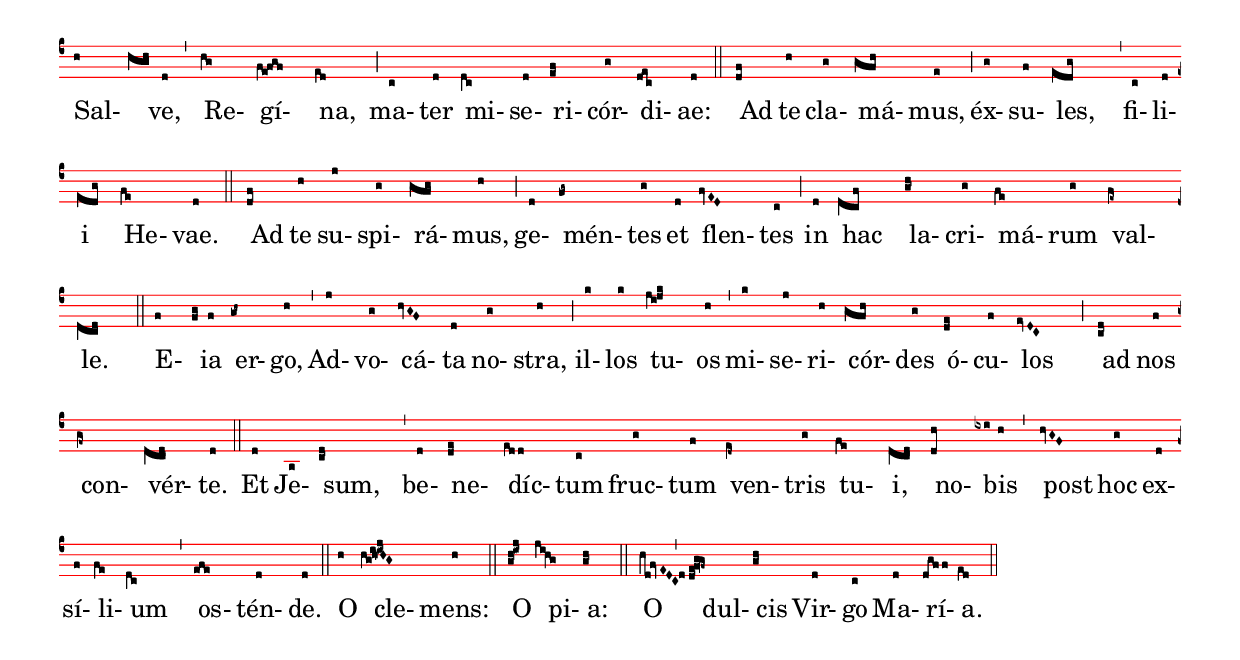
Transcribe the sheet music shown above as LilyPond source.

%% DO NOT EDIT this file manually; it is automatically
%% generated from LSR http://lsr.di.unimi.it
%% Make any changes in LSR itself, or in Documentation/snippets/new/ ,
%% and then run scripts/auxiliar/makelsr.py
%%
%% This file is in the public domain.
\version "2.18.0"

\header {
  lsrtags = "headword"

  texidoc = "
.

"
  doctitle = "Ancient headword"
} % begin verbatim

\include "gregorian.ly"

\score {
  <<
    \new VaticanaVoice = "cantus" {
      \clef "vaticana-do3"
      % Verse 1 — Salve, Regína
      a\melisma \[ a \flexa g \pes a\melismaEnd \] d
      \divisioMinima
      \[ a\melisma \flexa g\melismaEnd \]
      \[ f\melisma \flexa e f \pes g \flexa f\melismaEnd \]
      \[ e\melisma \flexa d\melismaEnd \]
      \divisioMaior
      c d \[d\melisma \flexa c\melismaEnd \] d
      \[ e\melisma \pes f\melismaEnd\] g
      \[d\melisma \pes e \flexa c\melismaEnd \] d
      \finalis
      % Verse 2 — Vita, dulcédo
      % a\melisma \[ a \flexa g \pes a\melismaEnd \] d
      % \divisioMinima
      % \[ a\melisma \flexa g\melismaEnd \]
      % \[ f\melisma \flexa e f \pes g \flexa f\melismaEnd \]
      % \[ e\melisma \flexa d\melismaEnd \]
      % \divisioMaior
      % c d \[e\melisma \pes f\melismaEnd \] g
      % \[d\melisma \pes e \flexa c\melismaEnd \] d
      % \finalis
      % Verse 3 — Ad te clamámus
      \[ d\melisma \pes f\melismaEnd\] a g
      \[ g\melisma \flexa f \pes a\melismaEnd\] e
      \divisioMaior
      g f \[ e\melisma \flexa d \pes g\melismaEnd \]
      \divisioMinima
      c d \[ e\melisma \flexa d \pes g\melismaEnd \]
      \[ f\melisma \flexa e\melismaEnd \] d
      \finalis
      % Verse 4 — Ad te suspirámus
      \[ d\melisma \pes f\melismaEnd \] a c' g
      \[ g\melisma \flexa f \pes g\melismaEnd \] a
      \divisioMaior
      d \[ f\melisma \pes \deminutum g\melismaEnd \] g d
      \[ \virga f\melisma \inclinatum e \inclinatum d\melismaEnd \]
      c \divisioMaior
      d \[ d\melisma \flexa c \pes f\melismaEnd \]
      \[ g\melisma \pes a\melismaEnd \]
      g \[ f\melisma \flexa e\melismaEnd \] g
      \[ f\melisma \flexa \deminutum e\melismaEnd \]
      \[ d\melisma \flexa c \pes d\melismaEnd \]
      \finalis
      % Verse 5 — Eia ergo, Advocáta nostra
      f\melisma \[ f \pes g\melismaEnd \] f
      \[ g\melisma \pes \deminutum a\melismaEnd \] a
      \divisioMinima
      c' g \[ \virga a\melisma \inclinatum g \inclinatum f\melismaEnd \] d g a
      \divisioMaior
      d' d' \[ c'\melisma \flexa b c' \pes d'\melismaEnd \] a
      \divisioMinima
      d' c' a \[ g\melisma \flexa f \pes a\melismaEnd \] g
      \[ d\melisma \pes e\melismaEnd \] f
      \[ \virga e\melisma \inclinatum d \inclinatum c\melismaEnd \]
      \divisioMaior
      \[ c\melisma \pes d\melismaEnd \]
      f \[ g\melisma \flexa \deminutum f\melismaEnd \]
      \[ d\melisma \flexa c \pes d\melismaEnd \] d
      \finalis
      % Verse 6 — Et Jesum
      d a, \[ c\melisma \pes d\melismaEnd \]
      \divisioMinima
      d \[ d\melisma \pes e\melismaEnd \] \[ e\melisma \flexa d d\melismaEnd \]
      c g f \[ e\melisma \flexa \deminutum d\melismaEnd \] g
      \[ f\melisma \flexa e\melismaEnd \]
      \[ d\melisma \flexa c \pes d\melismaEnd \]
      \[ d\melisma \pes a \] \virga bes\melismaEnd a
      \divisioMinima
      \[ \virga a\melisma \inclinatum g \inclinatum f\melismaEnd \] g d f
      \[ f\melisma \flexa e\melismaEnd \] \[ d\melisma \flexa c\melismaEnd \]
      \divisioMinima
      \[ e\melisma \pes f \flexa e\melismaEnd \] d d
      \finalis
      % Verse 7 ad finem — O clemens: O pia: O dulcis Virgo María
      a\melisma \[a \flexa g a \quilisma b \pes c'\melismaEnd \]
      \[ \virga b\melisma \inclinatum a \inclinatum g\melismaEnd \] a
      \finalis
      \[ g\melisma \pes a \quilisma b \pes c' \] \[ c' \flexa b\melismaEnd \]
      \[ a\melisma \flexa g\melismaEnd \] \[ g\melisma \pes a\melismaEnd \]
      \finalis
      \[ a\melisma \flexa d \virga f \inclinatum e \inclinatum d \inclinatum c d \]
      \divisioMinima
      \[ d \pes e f \pes g\melismaEnd \]
      \[ g\melisma \flexa \deminutum f\melismaEnd \]
      \[ g\melisma \pes a\melismaEnd \]
      d c d \[ d\melisma \pes g \flexa f f\melismaEnd \]
      \[ e\melisma \flexa d\melismaEnd \]
      \finalis
    }
    \new Lyrics \lyricsto "cantus" {
      Sal- ve, Re- gí- na, ma- ter mi- se- ri- cór- di- ae:
      % Vi- ta, dul- cé- do, et spes no- stra, sal- ve.
      Ad te cla- má- mus, éx- su- les, fi- li- i He- vae.
      Ad te su- spi- rá- mus, ge- mén- tes et flen- tes in hac la- cri- má- rum
      val- le.
      E- ia er- go, Ad- vo- cá- ta no- stra, il- los tu- os mi- se- ri- cór- des
      ó- cu- los ad nos con- vér- te.
      Et Je- sum, be- ne- díc- tum fruc- tum ven- tris tu- i, no- bis post hoc
      ex- sí- li- um os- tén- de.
      O cle- mens:
      O pi- a:
      O dul- cis Vir- go Ma- rí- a.
    }
  >>
}

\layout {
  \context {
    \Staff
    \consists "Custos_engraver"
  }
}
